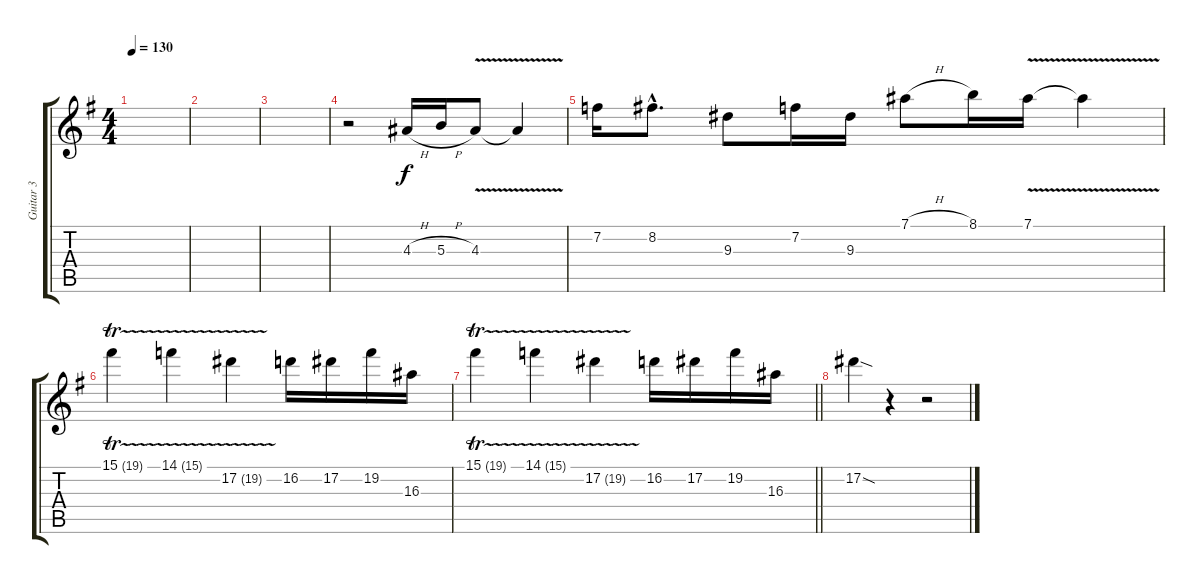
\track ("Guitar 3" "Guitar 3") {instrument distortionguitar}
\staff {score tabs}
\tuning (Eb4 Bb3 Gb3 Db3 Ab2 Eb2) {hide}
\ts (4 4)
\tempo 130
\clef g2
\ks g
|
|
|
r.2 4.3{h}.16 5.3{h}.16 4.3{v}.8 4.3{t}.4 |
7.2.16 8.2{hac}.8{d} 9.3.8 7.2.16 9.3.16 7.1{h}.8 8.1.16 7.1{v}.16 7.1{t}.4 |
15.1{tr (19 32)}.4 14.1{tr (15 32)}.4 17.2{tr (19 32)}.4 16.2.16 17.2.16 19.2.16 16.3.16 |
\barLineRight lightlight
15.1{tr (19 32)}.4 14.1{tr (15 32)}.4 17.2{tr (19 32)}.4 16.2.16 17.2.16 19.2.16 16.3.16 |
17.2{sod}.4 r.4 r.2
